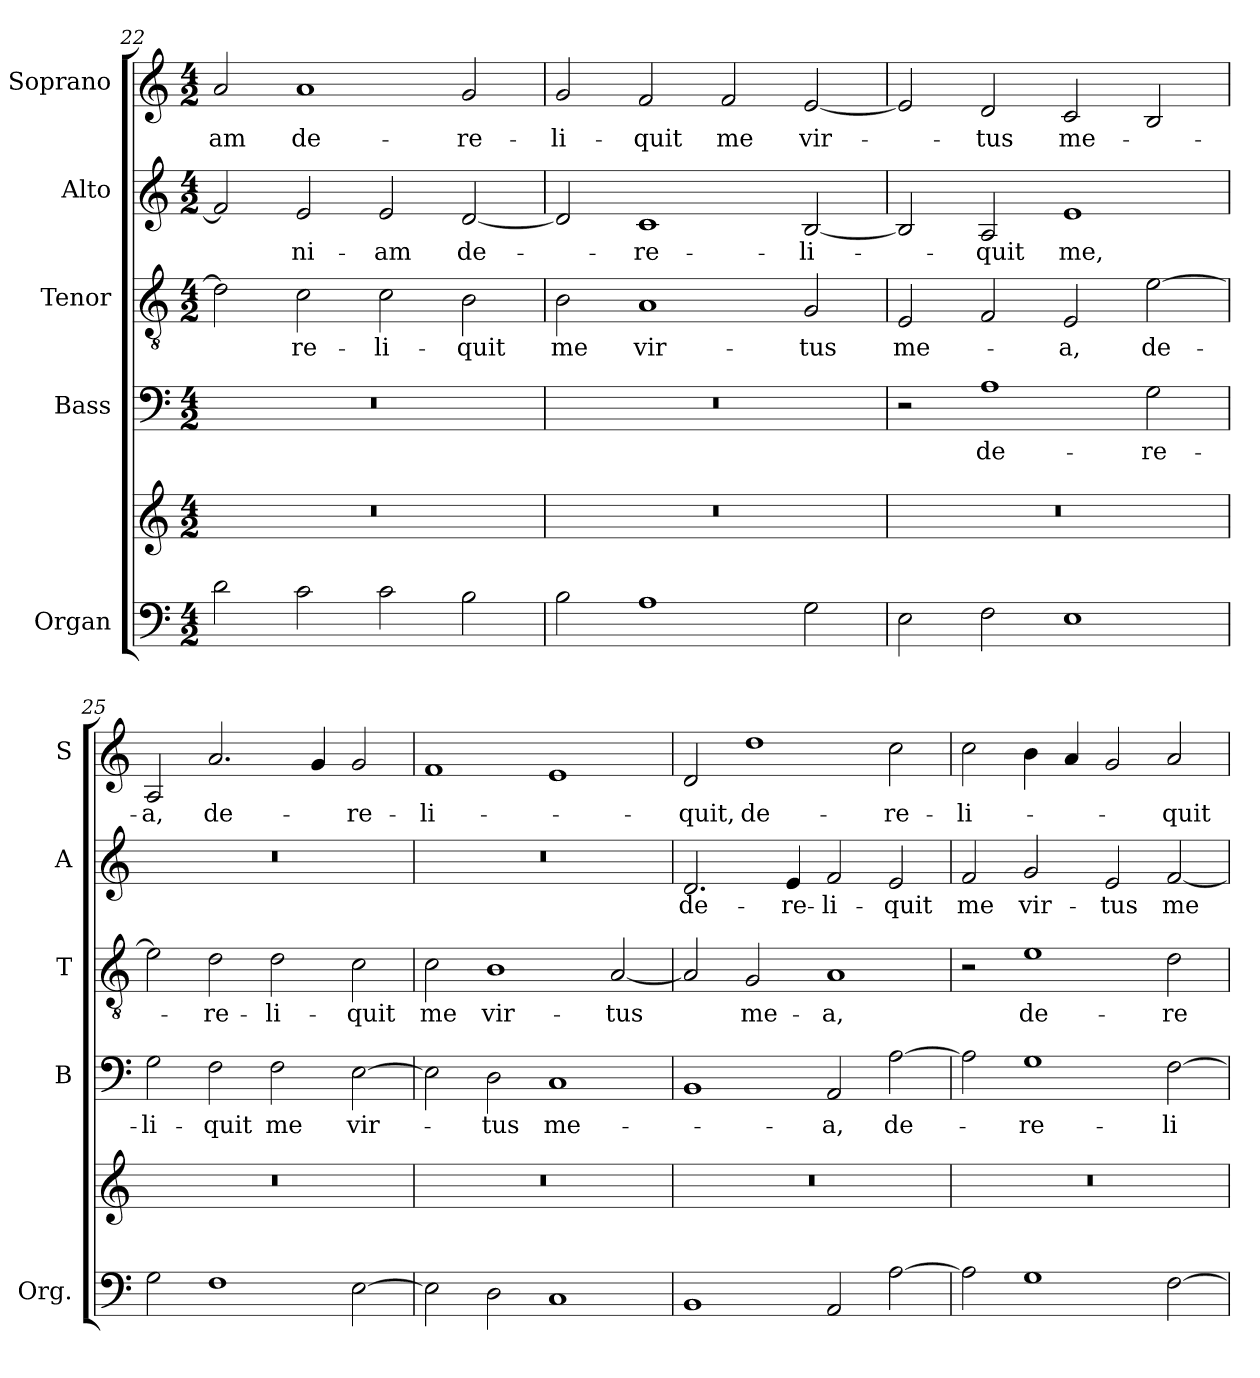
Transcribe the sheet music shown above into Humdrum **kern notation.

**kern	**kern	**kern	**text	**kern	**text	**kern	**text	**kern	**text
*part5	*part5	*part4	*part4	*part3	*part3	*part2	*part2	*part1	*part1
*staff6	*staff5	*staff4	*staff4	*staff3	*staff3	*staff2	*staff2	*staff1	*staff1
*I"Organ	*	*I"Bass	*	*I"Tenor	*	*I"Alto	*	*I"Soprano	*
*I'Org.	*	*I'B	*	*I'T	*	*I'A	*	*I'S	*
*clefF4	*clefG2	*clefF4	*	*clefGv2	*	*clefG2	*	*clefG2	*
*k[]	*k[]	*k[]	*	*k[]	*	*k[]	*	*k[]	*
*M4/2	*M4/2	*M4/2	*	*M4/2	*	*M4/2	*	*M4/2	*
=22	=22	=22	=22	=22	=22	=22	=22	=22	=22
!	!	!	!	!	!	!	!	!	!LO:LY:b
2d\	0r	0r	.	2d\]	.	2f/]	.	2a/	-am
!	!	!	!	!	!LO:LY:b	!	!LO:LY:b	!	!LO:LY:b
2c\	.	.	.	2c\	-re-	2e/	-ni-	1a	de-
!	!	!	!	!	!LO:LY:b	!	!LO:LY:b	!	!
2c\	.	.	.	2c\	-li-	2e/	-am	.	.
!	!	!	!	!	!LO:LY:b	!	!LO:LY:b	!	!LO:LY:b
2B\	.	.	.	2B\	-quit	[2d/	de-	2g/	-re-
=23	=23	=23	=23	=23	=23	=23	=23	=23	=23
!	!	!	!	!	!LO:LY:b	!	!	!	!LO:LY:b
2B\	0r	0r	.	2B\	me	2d/]	.	2g/	-li-
!	!	!	!	!	!LO:LY:b	!	!LO:LY:b	!	!LO:LY:b
1A	.	.	.	1A	vir-	1c	-re-	2f/	-quit
!	!	!	!	!	!	!	!	!	!LO:LY:b
.	.	.	.	.	.	.	.	2f/	me
!	!	!	!	!	!LO:LY:b	!	!LO:LY:b	!	!LO:LY:b
2G\	.	.	.	2G/	-tus	[2B/	-li-	[2e/	vir-
=24	=24	=24	=24	=24	=24	=24	=24	=24	=24
!	!	!	!	!	!LO:LY:b	!	!	!	!
2E\	0r	2r	.	2E/	me-	2B/]	.	2e/]	.
!	!	!	!LO:LY:b	!	!	!	!LO:LY:b	!	!LO:LY:b
2F\	.	1A	de-	2F/	.	2A/	-quit	2d/	-tus
!	!	!	!	!	!LO:LY:b	!	!LO:LY:b	!	!LO:LY:b
1E	.	.	.	2E/	-a,	1e	me,	2c/	me-
!	!	!	!LO:LY:b	!	!LO:LY:b	!	!	!	!
.	.	2G\	-re-	[2e\	de-	.	.	2B/	.
=25	=25	=25	=25	=25	=25	=25	=25	=25	=25
!	!	!	!LO:LY:b	!	!	!	!	!	!LO:LY:b
2G\	0r	2G\	-li-	2e\]	.	0r	.	2A/	-a,
!	!	!	!LO:LY:b	!	!LO:LY:b	!	!	!	!LO:LY:b
1F	.	2F\	-quit	2d\	-re-	.	.	2.a/	de-
!	!	!	!LO:LY:b	!	!LO:LY:b	!	!	!	!
.	.	2F\	me	2d\	-li-	.	.	.	.
.	.	.	.	.	.	.	.	4g/	.
!	!	!	!LO:LY:b	!	!LO:LY:b	!	!	!	!LO:LY:b
[2E\	.	[2E\	vir-	2c\	-quit	.	.	2g/	-re-
!!LO:PB:g=z
=26	=26	=26	=26	=26	=26	=26	=26	=26	=26
!	!	!	!	!	!LO:LY:b	!	!	!	!LO:LY:b
2E\]	0r	2E\]	.	2c\	me	0r	.	1f	-li-
!	!	!	!LO:LY:b	!	!LO:LY:b	!	!	!	!
2D\	.	2D\	-tus	1B	vir-	.	.	.	.
!	!	!	!LO:LY:b	!	!	!	!	!	!
1C	.	1C	me-	.	.	.	.	1e	.
!	!	!	!	!	!LO:LY:b	!	!	!	!
.	.	.	.	[2A/	-tus	.	.	.	.
=27	=27	=27	=27	=27	=27	=27	=27	=27	=27
!	!	!	!	!	!	!	!LO:LY:b	!	!LO:LY:b
1BB	0r	1BB	.	2A/]	.	2.d/	de-	2d/	-quit,
!	!	!	!	!	!LO:LY:b	!	!	!	!LO:LY:b
.	.	.	.	2G/	me-	.	.	1dd	de-
!	!	!	!	!	!	!	!LO:LY:b	!	!
.	.	.	.	.	.	4e/	-re-	.	.
!	!	!	!LO:LY:b	!	!LO:LY:b	!	!LO:LY:b	!	!
2AA/	.	2AA/	-a,	1A	-a,	2f/	-li-	.	.
!	!	!	!LO:LY:b	!	!	!	!LO:LY:b	!	!LO:LY:b
[2A\	.	[2A\	de-	.	.	2e/	-quit	2cc\	-re-
=28	=28	=28	=28	=28	=28	=28	=28	=28	=28
!	!	!	!	!	!	!	!LO:LY:b	!	!LO:LY:b
2A\]	0r	2A\]	.	2r	.	2f/	me	2cc\	-li-
!	!	!	!LO:LY:b	!	!LO:LY:b	!	!LO:LY:b	!	!
1G	.	1G	-re-	1e	de-	2g/	vir-	4b\	.
.	.	.	.	.	.	.	.	4a/	.
!	!	!	!	!	!	!	!LO:LY:b	!	!
.	.	.	.	.	.	2e/	-tus	2g/	.
!	!	!	!LO:LY:b	!	!LO:LY:b	!	!LO:LY:b	!	!LO:LY:b
[2F\	.	[2F\	-li-	2d\	-re-	[2f/	me-	2a/	-quit
=	=	=	=	=	=	=	=	=	=
*-	*-	*-	*-	*-	*-	*-	*-	*-	*-
